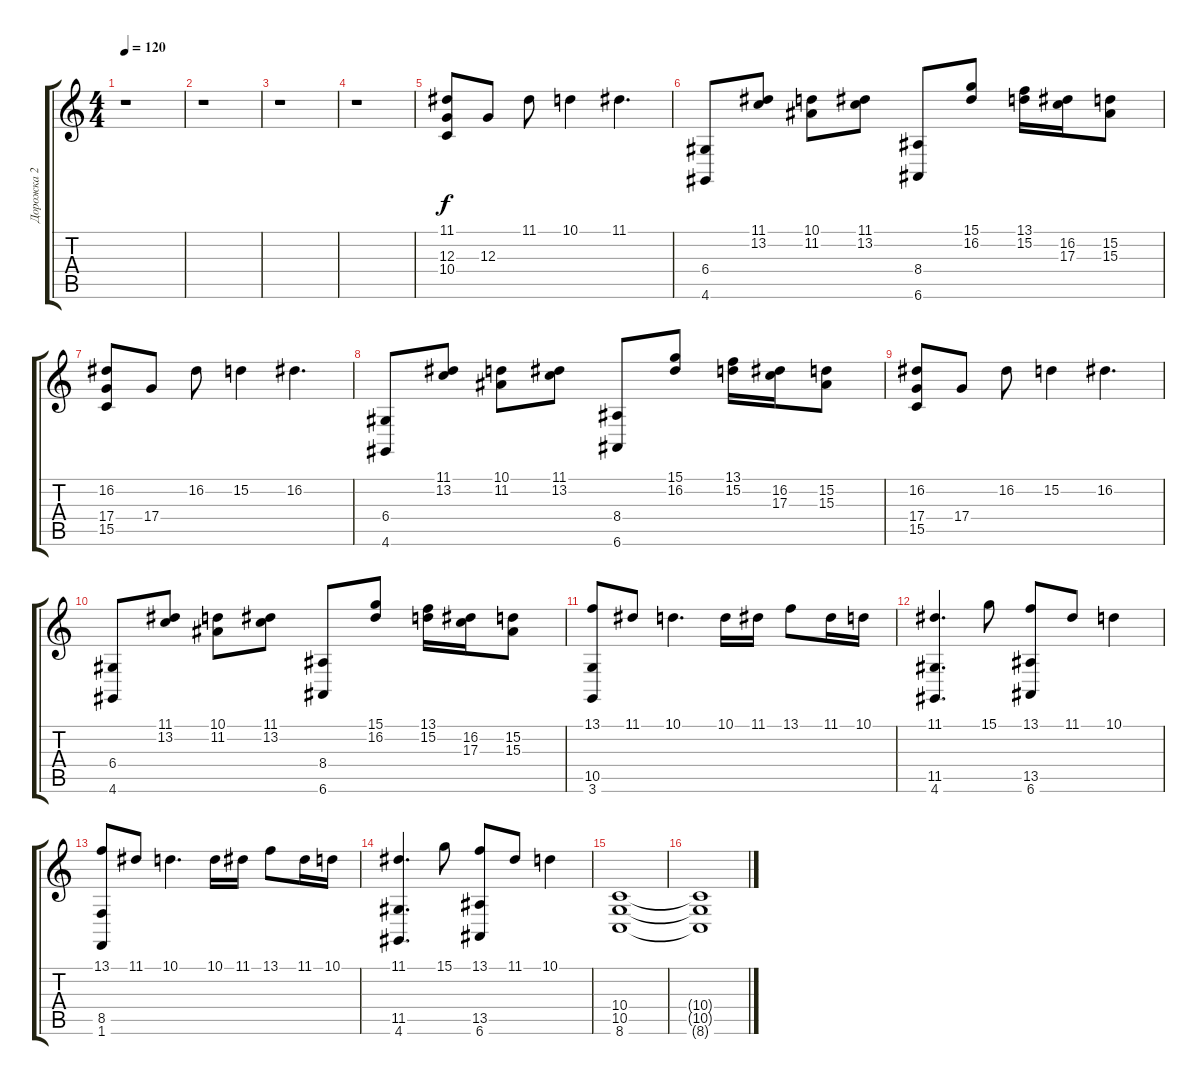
\track ("Дорожка 2" "Дорожка 2") {instrument acousticgrandpiano}
\staff {score tabs}
\tuning (E4 B3 G3 D3 A2 E2) {hide}
\ts (4 4)
\tempo 120
\clef g2
\ks c
r.1{dy f} |
r.1 |
r.1 |
r.1 |
(11.1 12.3 10.4).8 12.3.8 11.1.8 10.1.4 11.1.4{d} |
(6.4 4.6).8 (11.1 13.2).8 (10.1 11.2).8 (11.1 13.2).8 (8.4 6.6).8 (15.1 16.2).8 (13.1 15.2).16 (16.2 17.3).16 (15.2 15.3).8 |
(16.2 17.4 15.5).8 17.4.8 16.2.8 15.2.4 16.2.4{d} |
(6.4 4.6).8 (11.1 13.2).8 (10.1 11.2).8 (11.1 13.2).8 (8.4 6.6).8 (15.1 16.2).8 (13.1 15.2).16 (16.2 17.3).16 (15.2 15.3).8 |
(16.2 17.4 15.5).8 17.4.8 16.2.8 15.2.4 16.2.4{d} |
(6.4 4.6).8 (11.1 13.2).8 (10.1 11.2).8 (11.1 13.2).8 (8.4 6.6).8 (15.1 16.2).8 (13.1 15.2).16 (16.2 17.3).16 (15.2 15.3).8 |
(13.1 10.5 3.6).8 11.1.8 10.1.4{d} 10.1.16 11.1.16 13.1.8 11.1.16 10.1.16 |
(11.1 11.5 4.6).4{d} 15.1.8 (13.1 13.5 6.6).8 11.1.8 10.1.4 |
(13.1 8.5 1.6).8 11.1.8 10.1.4{d} 10.1.16 11.1.16 13.1.8 11.1.16 10.1.16 |
(11.1 11.5 4.6).4{d} 15.1.8 (13.1 13.5 6.6).8 11.1.8 10.1.4 |
(10.4 10.5 8.6).1 |
(10.4{t} 10.5{t} 8.6{t}).1
